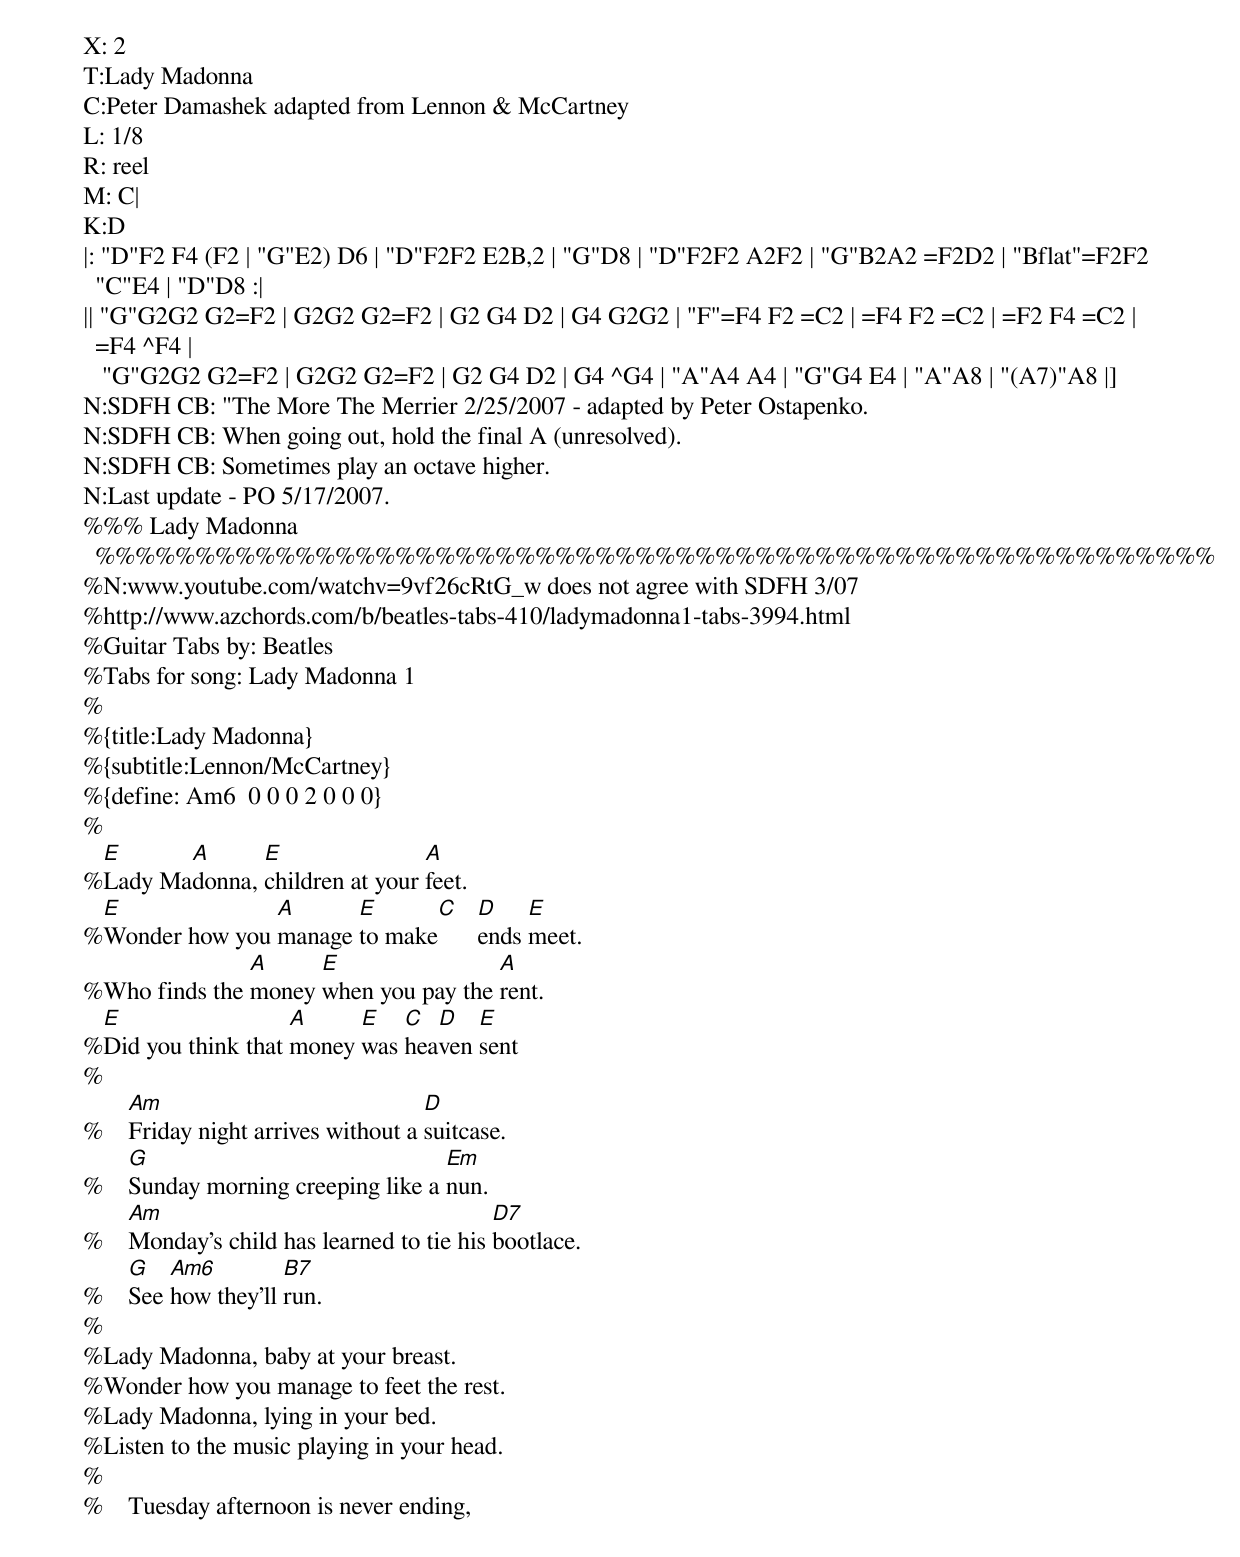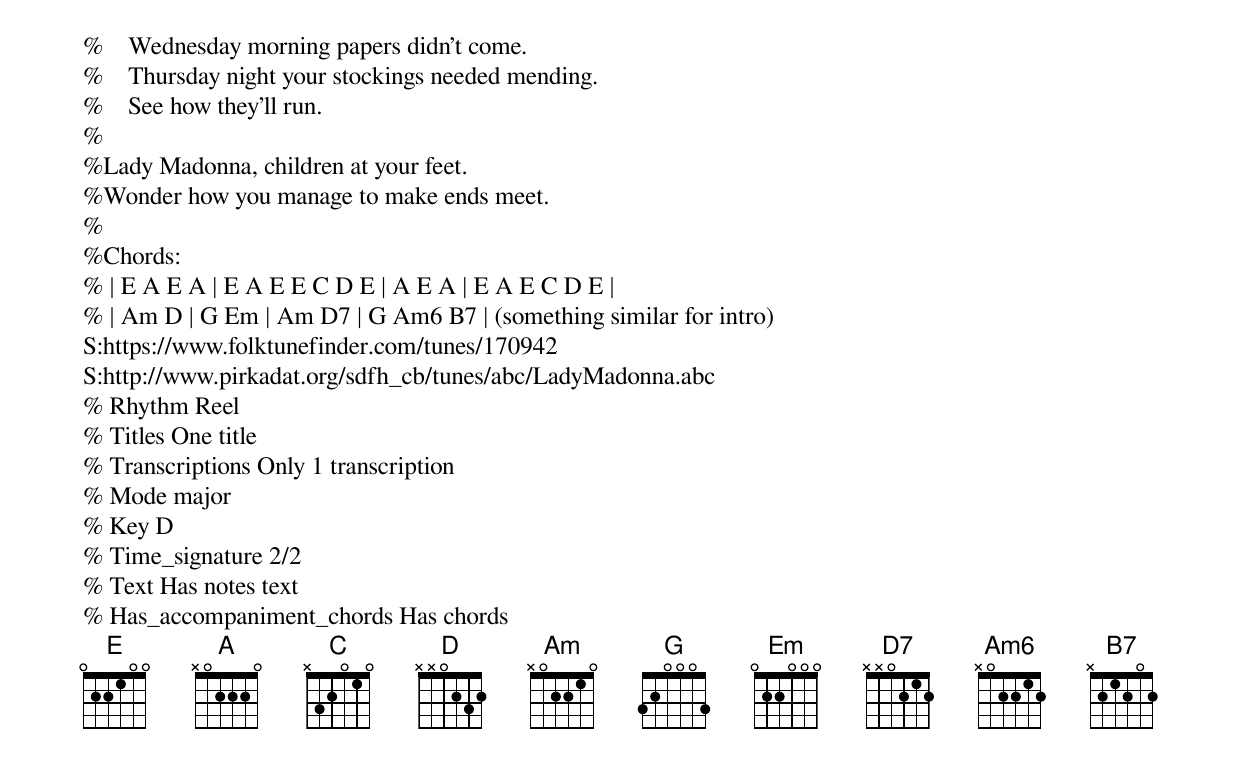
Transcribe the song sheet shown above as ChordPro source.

X: 2
T:Lady Madonna
C:Peter Damashek adapted from Lennon & McCartney
L: 1/8
R: reel
M: C|
K:D
|: "D"F2 F4 (F2 | "G"E2) D6 | "D"F2F2 E2B,2 | "G"D8 | \
   "D"F2F2 A2F2 | "G"B2A2 =F2D2 | "Bflat"=F2F2 "C"E4 | "D"D8 :|
|| "G"G2G2 G2=F2 | G2G2 G2=F2 | G2 G4 D2 | G4 G2G2 | \
   "F"=F4 F2 =C2 | =F4 F2 =C2 | =F2 F4 =C2 | =F4 ^F4 |
   "G"G2G2 G2=F2 | G2G2 G2=F2 | G2 G4 D2 | G4 ^G4 | \
   "A"A4 A4 | "G"G4 E4 | "A"A8 | "(A7)"A8 |]
N:SDFH CB: "The More The Merrier 2/25/2007 - adapted by Peter Ostapenko.
N:SDFH CB: When going out, hold the final A (unresolved).
N:SDFH CB: Sometimes play an octave higher.
N:Last update - PO 5/17/2007.
%%% Lady Madonna %%%%%%%%%%%%%%%%%%%%%%%%%%%%%%%%%%%%%%%%%%%%%%%%%%%%%%%%
%N:www.youtube.com/watchv=9vf26cRtG_w does not agree with SDFH 3/07
%http://www.azchords.com/b/beatles-tabs-410/ladymadonna1-tabs-3994.html
%Guitar Tabs by: Beatles
%Tabs for song: Lady Madonna 1
%
%{title:Lady Madonna}
%{subtitle:Lennon/McCartney}
%{define: Am6  0 0 0 2 0 0 0}
%
%[E]Lady Ma[A]donna, [E]children at your [A]feet.
%[E]Wonder how you [A]manage [E]to make[C]   [D]ends [E]meet.
%Who finds the [A]money [E]when you pay the [A]rent.
%[E]Did you think that [A]money [E]was [C]hea[D]ven [E]sent
%
%    [Am]Friday night arrives without a [D]suitcase.
%    [G]Sunday morning creeping like a [Em]nun.
%    [Am]Monday's child has learned to tie his [D7]bootlace.
%    [G]See [Am6]how they'll [B7]run.
%
%Lady Madonna, baby at your breast.
%Wonder how you manage to feet the rest.
%Lady Madonna, lying in your bed.
%Listen to the music playing in your head.
%
%    Tuesday afternoon is never ending,
%    Wednesday morning papers didn't come.
%    Thursday night your stockings needed mending.
%    See how they'll run.
%
%Lady Madonna, children at your feet.
%Wonder how you manage to make ends meet.
%
%Chords:
% | E A E A | E A E E C D E | A E A | E A E C D E |
% | Am D | G Em | Am D7 | G Am6 B7 | (something similar for intro)
S:https://www.folktunefinder.com/tunes/170942
S:http://www.pirkadat.org/sdfh_cb/tunes/abc/LadyMadonna.abc
% Rhythm Reel
% Titles One title
% Transcriptions Only 1 transcription
% Mode major
% Key D
% Time_signature 2/2
% Text Has notes text
% Has_accompaniment_chords Has chords
